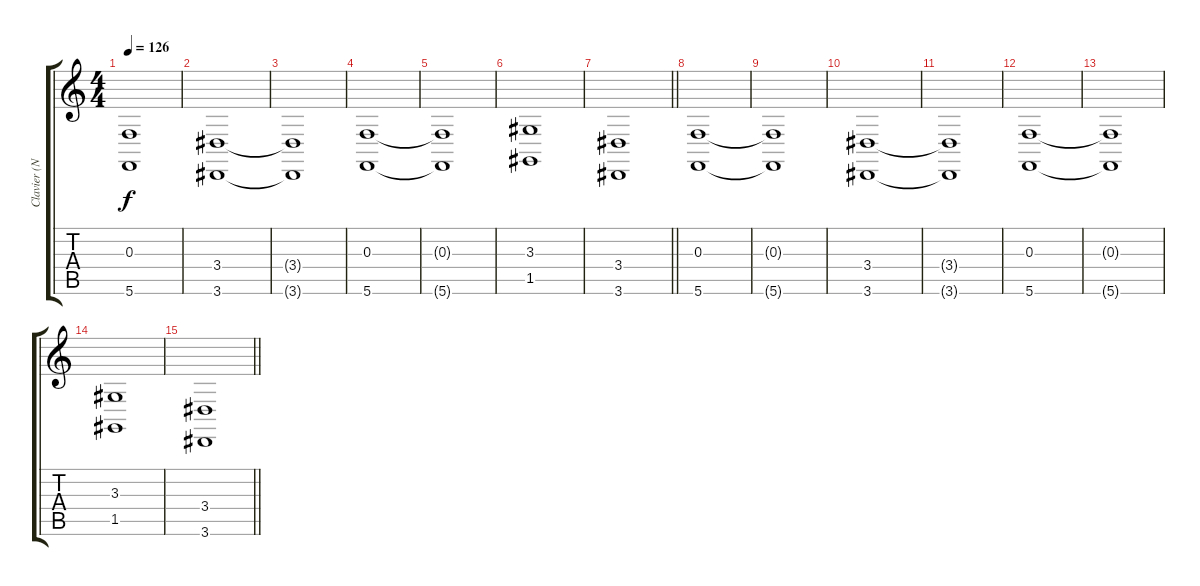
\track ("Clavier (N Strings)" "Clavier (N") {instrument stringensemble1}
\staff {score tabs}
\tuning (D4 A3 F3 C3 G2 C2) {hide}
\ts (4 4)
\tempo 126
\clef g2
\ks c
(0.3{t} 5.6{t}).1{dy f} |
(3.4 3.6).1 |
(3.4{t} 3.6{t}).1 |
(0.3 5.6).1 |
(0.3{t} 5.6{t}).1 |
(3.3 1.5).1 |
\barLineRight lightlight
(3.4 3.6).1 |
(0.3 5.6).1{volume 12} |
(0.3{t} 5.6{t}).1 |
(3.4 3.6).1 |
(3.4{t} 3.6{t}).1 |
(0.3 5.6).1 |
(0.3{t} 5.6{t}).1 |
(3.3 1.5).1 |
\barLineRight lightlight
(3.4 3.6).1
